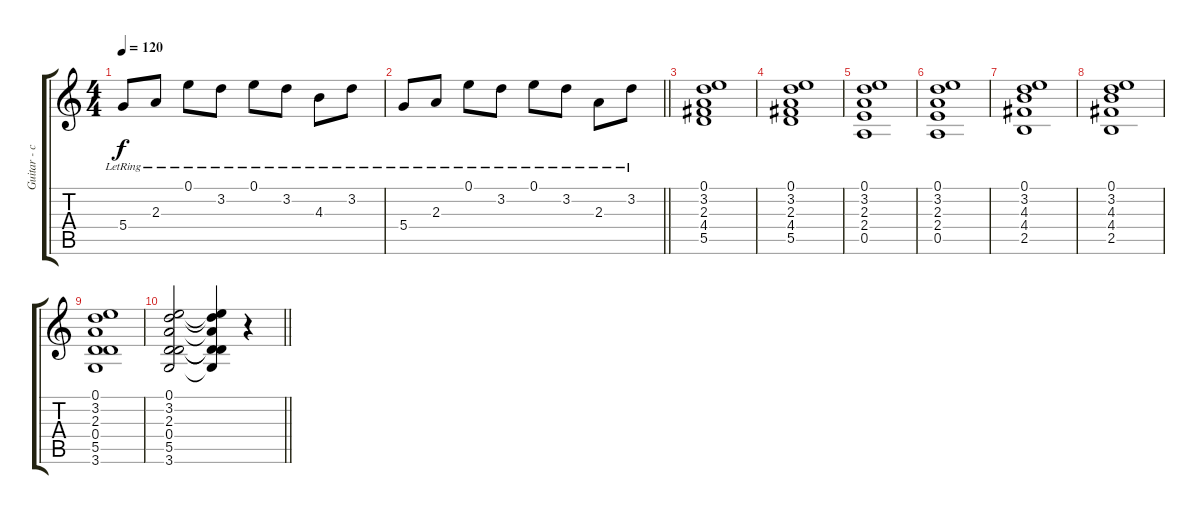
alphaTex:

\track ("Guitar - clean (banjo)" "Guitar - c") {instrument electricguitarjazz}
\staff {score tabs}
\tuning (E4 B3 G3 D3 A2 E2) {hide}
\ts (4 4)
\tempo 120
\clef g2
\ks c
5.4{lr}.8{dy f} 2.3{lr}.8 0.1{lr}.8 3.2{lr}.8 0.1{lr}.8 3.2{lr}.8 4.3{lr}.8 3.2{lr}.8 |
\barLineRight lightlight
5.4{lr}.8 2.3{lr}.8 0.1{lr}.8 3.2{lr}.8 0.1{lr}.8 3.2{lr}.8 2.3{lr}.8 3.2{lr}.8 |
(0.1 3.2 2.3 4.4 5.5).1 |
(0.1 3.2 2.3 4.4 5.5).1 |
(0.1 3.2 2.3 2.4 0.5).1 |
(0.1 3.2 2.3 2.4 0.5).1 |
(0.1 3.2 4.3 4.4 2.5).1 |
(0.1 3.2 4.3 4.4 2.5).1 |
(0.1 3.2 2.3 0.4 5.5 3.6).1 |
\barLineRight lightlight
(0.1 3.2 2.3 0.4 5.5 3.6).2 (0.1{t} 3.2{t} 2.3{t} 0.4{t} 5.5{t} 3.6{t}).4 r.4
